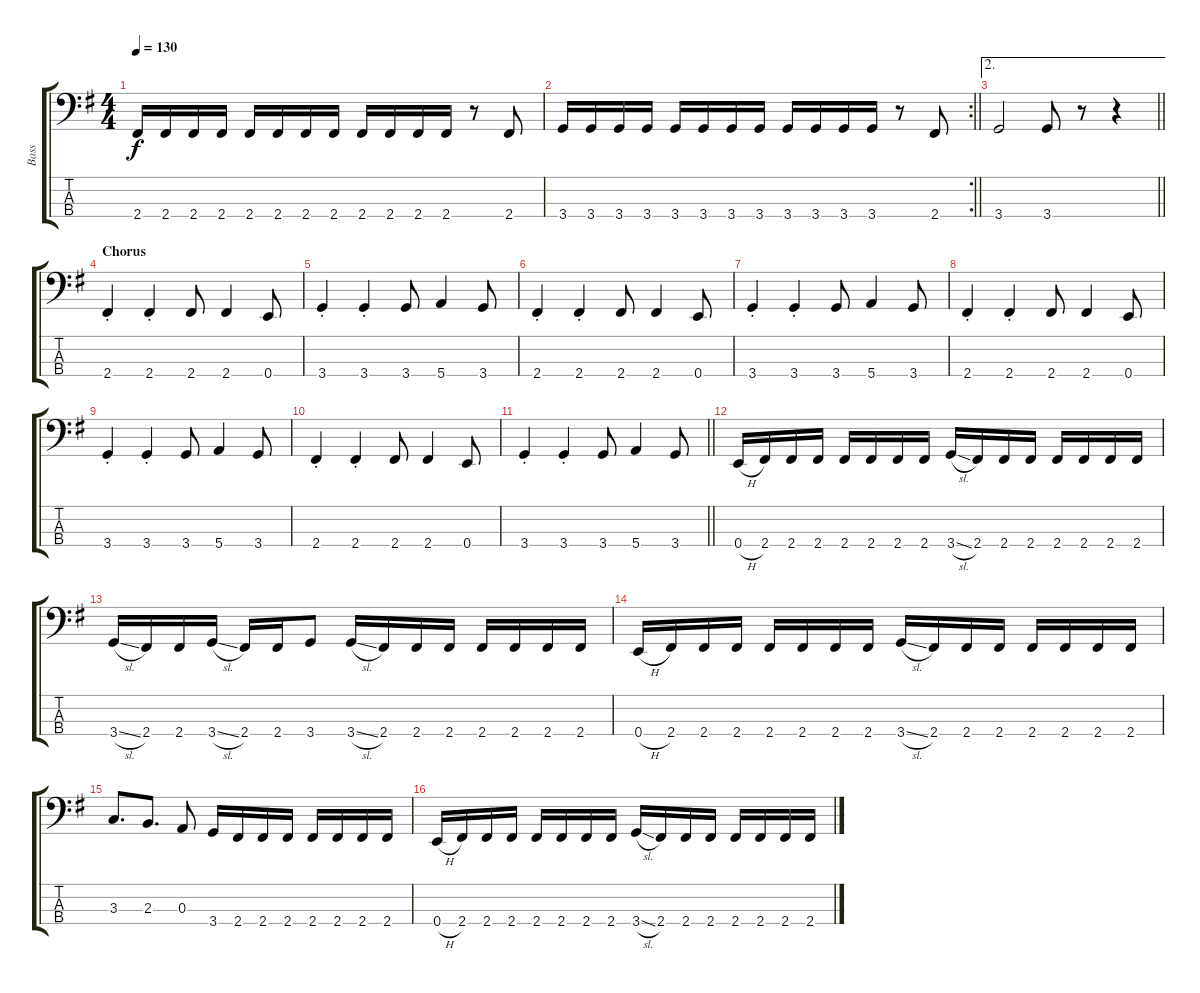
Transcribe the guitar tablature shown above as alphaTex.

\track ("Bass" "Bass") {instrument electricbassfinger}
\staff {score tabs}
\tuning (G2 D2 A1 E1) {hide}
\ts (4 4)
\tempo 130
\clef f4
\ks g
2.4.16{dy f} 2.4.16 2.4.16 2.4.16 2.4.16 2.4.16 2.4.16 2.4.16 2.4.16 2.4.16 2.4.16 2.4.16 r.8 2.4.8 |
\rc 2
\barLineRight lightlight
3.4.16 3.4.16 3.4.16 3.4.16 3.4.16 3.4.16 3.4.16 3.4.16 3.4.16 3.4.16 3.4.16 3.4.16 r.8 2.4.8 |
\ae 2
\barLineRight lightlight
3.4.2 3.4.8 r.8 r.4 |
\section ("" "Chorus")
2.4{st}.4 2.4{st}.4 2.4.8 2.4.4 0.4.8 |
3.4{st}.4 3.4{st}.4 3.4.8 5.4.4 3.4.8 |
2.4{st}.4 2.4{st}.4 2.4.8 2.4.4 0.4.8 |
3.4{st}.4 3.4{st}.4 3.4.8 5.4.4 3.4.8 |
2.4{st}.4 2.4{st}.4 2.4.8 2.4.4 0.4.8 |
3.4{st}.4 3.4{st}.4 3.4.8 5.4.4 3.4.8 |
2.4{st}.4 2.4{st}.4 2.4.8 2.4.4 0.4.8 |
\barLineRight lightlight
3.4{st}.4 3.4{st}.4 3.4.8 5.4.4 3.4.8 |
0.4{h}.16 2.4.16 2.4.16 2.4.16 2.4.16 2.4.16 2.4.16 2.4.16 3.4{sl}.16 2.4.16 2.4.16 2.4.16 2.4.16 2.4.16 2.4.16 2.4.16 |
3.4{sl}.16 2.4.16 2.4.16 3.4{sl}.16 2.4.16 2.4.16 3.4.8 3.4{sl}.16 2.4.16 2.4.16 2.4.16 2.4.16 2.4.16 2.4.16 2.4.16 |
0.4{h}.16 2.4.16 2.4.16 2.4.16 2.4.16 2.4.16 2.4.16 2.4.16 3.4{sl}.16 2.4.16 2.4.16 2.4.16 2.4.16 2.4.16 2.4.16 2.4.16 |
3.3.8{d} 2.3.8{d} 0.3.8 3.4.16 2.4.16 2.4.16 2.4.16 2.4.16 2.4.16 2.4.16 2.4.16 |
0.4{h}.16 2.4.16 2.4.16 2.4.16 2.4.16 2.4.16 2.4.16 2.4.16 3.4{sl}.16 2.4.16 2.4.16 2.4.16 2.4.16 2.4.16 2.4.16 2.4.16
